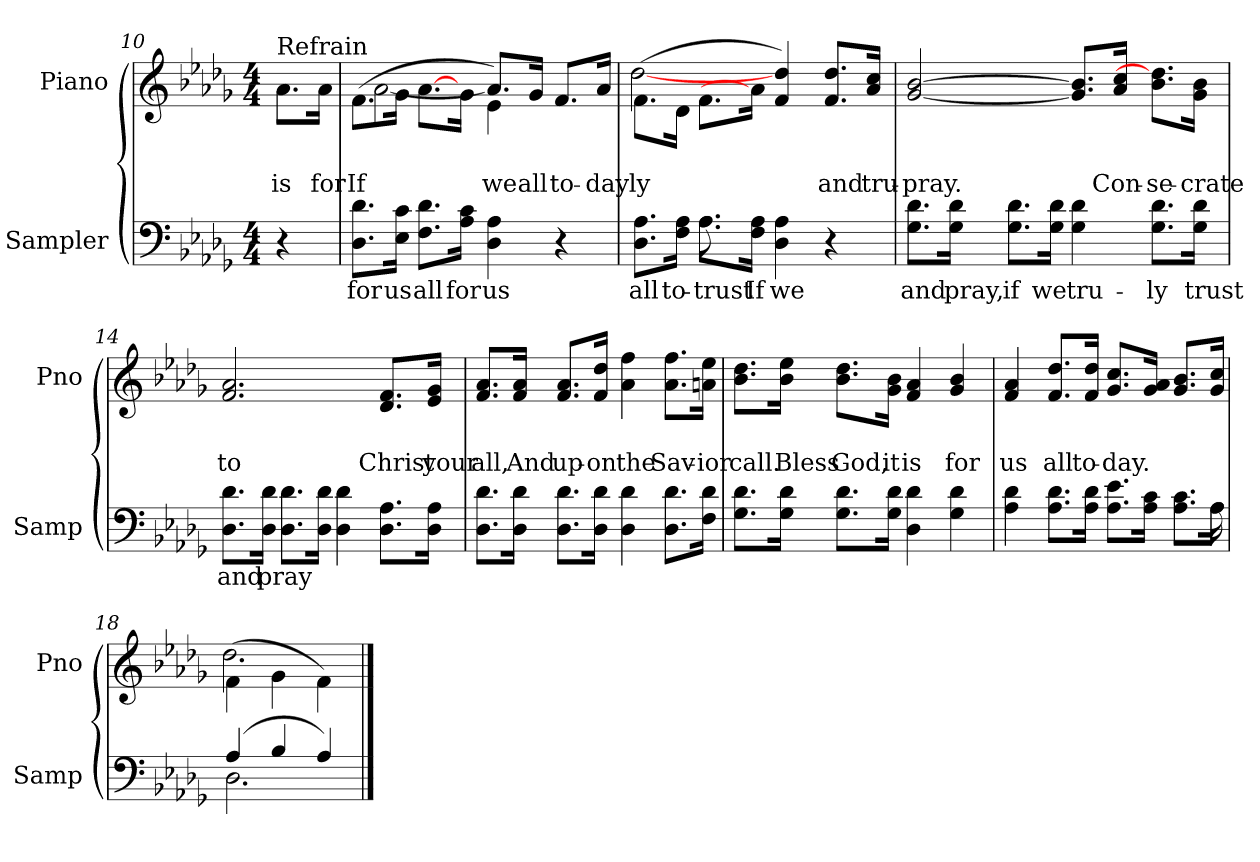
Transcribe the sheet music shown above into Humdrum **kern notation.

**kern	**text	**kern	**text	**text
*part2	*part2	*part1	*part1	*part1
*staff2	*staff2	*staff1	*staff1	*staff1
*I"Sampler	*	*I"Piano	*	*
*I'Samp	*	*I'Pno	*	*
*clefF4	*	*clefG2	*	*
*k[b-e-a-d-g-]	*	*k[b-e-a-d-g-]	*	*
*D-:	*	*D-:	*	*
*M4/4	*	*M4/4	*	*
=10	=10	=10	=10	=10
!	!	!LO:TX:t=Refrain	!	!
4r	.	8.a-\L	.	is
.	.	16a-\Jk	.	for
=11	=11	=11	=11	=11
*	*	*^	*	*
8.D-\ 8.d-\L	for	(8.f\L	[2a-	.	If
16E-\ 16c\Jk	us	16g-\Jk	.	.	.
8.F\ 8.d-\L	all	[8.a-\L	.	.	.
16A-\ 16c\Jk	for	16g-\Jk	.	.	.
4D- 4A-	us	8.a-/L])	4e-	.	we
.	.	16g-/Jk	.	.	all
4r	.	8.f/L	4ryy	.	to-
.	.	16a-/Jk	.	.	-day
=12	=12	=12	=12	=12	=12
*^	*	*	*	*	*
8.D-\ 8.A-\L	4ryy	all	(8.f\L	[2dd-	.	-ly
16F\ 16A-\Jk	.	to-	16d-\Jk	.	.	.
8.A-\L	8.A-	trust	8.f\L	.	.	.
16F\ 16A-\Jk	2ryy	If	16a-\Jk]	.	.	.
4D- 4A-	.	we	4f 4dd-)	2ryy	.	.
4r	.	.	8.f/ 8.dd-/L	.	.	and
.	16ryy	.	16a-/ 16cc/Jk	.	.	tru-
*v	*v	*	*	*	*	*
*	*	*v	*v	*	*
=13	=13	=13	=13	=13
8.G-\ 8.d-\L	and	[2g- [2b-	.	pray.
16G-\ 16d-\Jk	pray,	.	.	.
8.G-\ 8.d-\L	if	.	.	.
16G-\ 16d-\Jk	we	.	.	.
4G- 4d-	tru-	8.g-]/ 8.b-]/L	.	.
.	.	16a-/ 16cc/Jk	.	Con-
8.G-\ 8.d-\L	-ly	8.b-\ 8.dd-]\L	.	-se-
16G-\ 16d-\Jk	trust	16g-\ 16b-\Jk	.	-crate
=14	=14	=14	=14	=14
8.D-\ 8.d-\L	and	2.f 2.a-	.	to
16D-\ 16d-\Jk	pray	.	.	.
8.D-\ 8.d-\L	.	.	.	.
16D-\ 16d-\Jk	.	.	.	.
4D- 4d-	.	.	.	.
8.D-\ 8.A-\L	.	8.d-/ 8.f/L	.	Christ
16D-\ 16A-\Jk	.	16e-/ 16g-/Jk	.	your
=15	=15	=15	=15	=15
8.D-\ 8.d-\L	.	8.f/ 8.a-/L	.	all,
16D-\ 16d-\Jk	.	16f/ 16a-/Jk	.	And
8.D-\ 8.d-\L	.	8.f/ 8.a-/L	.	up-
16D-\ 16d-\Jk	.	16f/ 16dd-/Jk	.	-on
4D- 4d-	.	4a- 4ff	.	the
8.D-\ 8.d-\L	.	8.a-\ 8.ff\L	.	Sav-
16F\ 16d-\Jk	.	16an\ 16ee-\Jk	.	-ior
=16	=16	=16	=16	=16
8.G-\ 8.d-\L	.	8.b-\ 8.dd-\L	.	call.
16G-\ 16d-\Jk	.	16b-\ 16ee-\Jk	.	Bless
8.G-\ 8.d-\L	.	8.b-\ 8.dd-\L	.	God,
16G-\ 16d-\Jk	.	16g-\ 16b-\Jk	.	it
4D- 4d-	.	4f 4a-	.	is
4G- 4d-	.	4g- 4b-	.	for
=17	=17	=17	=17	=17
*^	*	*	*	*
4A- 4d-	2...ryy	.	4f 4a-	.	us
8.A-\ 8.d-\L	.	.	8.f/ 8.dd-/L	.	all
16A-\ 16d-\Jk	.	.	16f/ 16dd-/Jk	.	to-
8.A-\ 8.e-\L	.	.	8.g-/ 8.cc/L	.	-day.
16A-\ 16c\Jk	.	.	16g-/ 16a-/Jk	.	.
8.A-\ 8.c\L	.	.	8.g-/ 8.b-/L	.	.
16A-\Jk	16A-	.	16g-/ 16cc/Jk	.	.
=18	=18	=18	=18	=18	=18
*	*	*	*^	*	*
(4A-/	2.D-	.	(4f\	2.dd-	.	.
4B-/	.	.	4g-\	.	.	.
4A-/)	.	.	4f\)	.	.	.
*v	*v	*	*	*	*	*
*	*	*v	*v	*	*
==	==	==	==	==
*-	*-	*-	*-	*-
